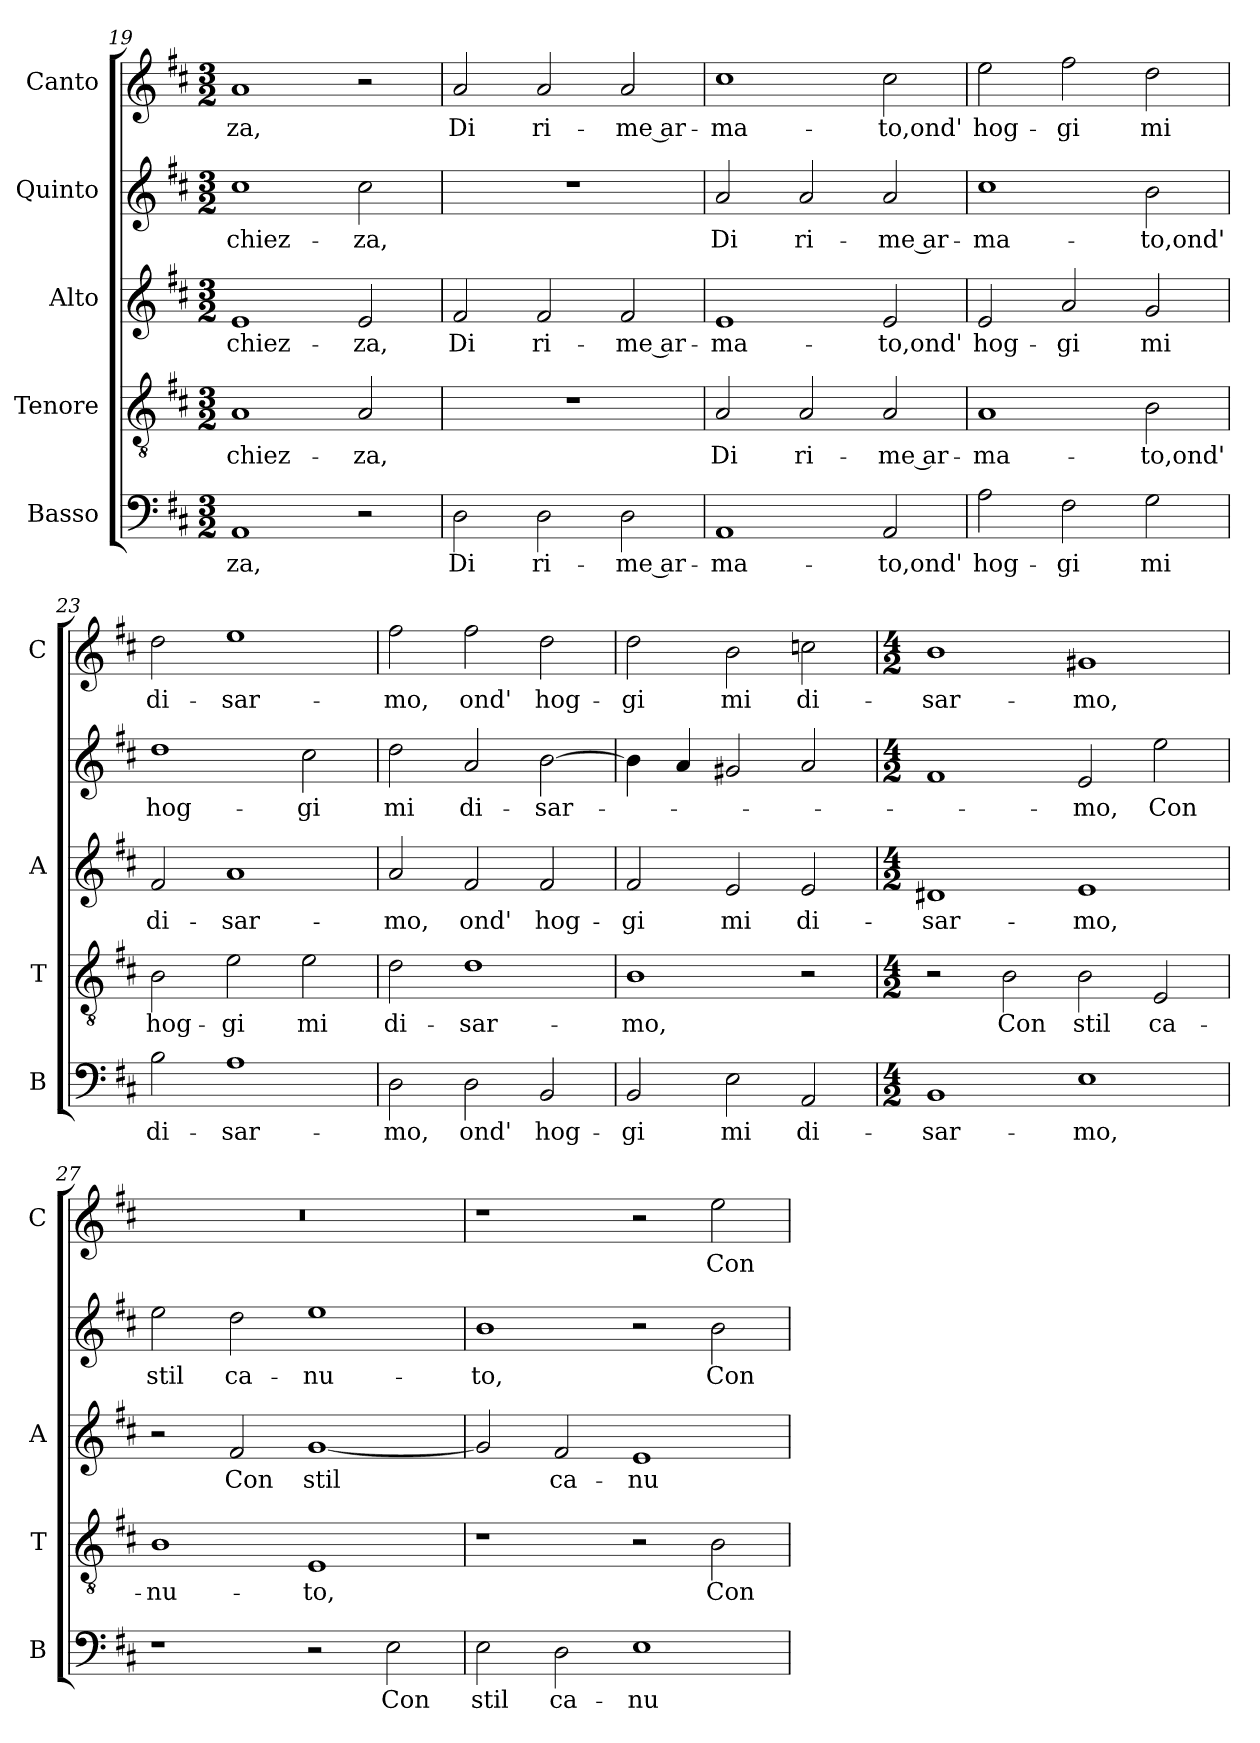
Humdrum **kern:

**kern	**text	**kern	**text	**kern	**text	**kern	**text	**kern	**text
*part5	*part5	*part4	*part4	*part3	*part3	*part2	*part2	*part1	*part1
*staff5	*staff5	*staff4	*staff4	*staff3	*staff3	*staff2	*staff2	*staff1	*staff1
*I"Basso	*	*I"Tenore	*	*I"Alto	*	*I"Quinto	*	*I"Canto	*
*I'B	*	*I'T	*	*I'A	*	*	*	*I'C	*
*clefF4	*	*clefGv2	*	*clefG2	*	*clefG2	*	*clefG2	*
*k[f#c#]	*	*k[f#c#]	*	*k[f#c#]	*	*k[f#c#]	*	*k[f#c#]	*
*D:	*	*D:	*	*D:	*	*D:	*	*D:	*
*M3/2	*	*M3/2	*	*M3/2	*	*M3/2	*	*M3/2	*
=19	=19	=19	=19	=19	=19	=19	=19	=19	=19
!	!LO:LY:b	!	!LO:LY:b	!	!LO:LY:b	!	!LO:LY:b	!	!LO:LY:b
1AA	-za,	1A	-chiez-	1e	-chiez-	1cc#	-chiez-	1a	-za,
!	!	!	!LO:LY:b	!	!LO:LY:b	!	!LO:LY:b	!	!
2r	.	2A/	-za,	2e/	-za,	2cc#\	-za,	2r	.
=20	=20	=20	=20	=20	=20	=20	=20	=20	=20
!	!LO:LY:b	!	!	!	!LO:LY:b	!	!	!	!LO:LY:b
2D\	Di	1.r	.	2f#/	Di	1.r	.	2a/	Di
!	!LO:LY:b	!	!	!	!LO:LY:b	!	!	!	!LO:LY:b
2D\	ri-	.	.	2f#/	ri-	.	.	2a/	ri-
!	!LO:LY:b	!	!	!	!LO:LY:b	!	!	!	!LO:LY:b
2D\	-me ar-	.	.	2f#/	-me ar-	.	.	2a/	-me ar-
=21	=21	=21	=21	=21	=21	=21	=21	=21	=21
!	!LO:LY:b	!	!LO:LY:b	!	!LO:LY:b	!	!LO:LY:b	!	!LO:LY:b
1AA	-ma-	2A/	Di	1e	-ma-	2a/	Di	1cc#	-ma-
!	!	!	!LO:LY:b	!	!	!	!LO:LY:b	!	!
.	.	2A/	ri-	.	.	2a/	ri-	.	.
!	!LO:LY:b	!	!LO:LY:b	!	!LO:LY:b	!	!LO:LY:b	!	!LO:LY:b
2AA/	-to,ond'	2A/	-me ar-	2e/	-to,ond'	2a/	-me ar-	2cc#\	-to,ond'
=22	=22	=22	=22	=22	=22	=22	=22	=22	=22
!	!LO:LY:b	!	!LO:LY:b	!	!LO:LY:b	!	!LO:LY:b	!	!LO:LY:b
2A\	hog-	1A	-ma-	2e/	hog-	1cc#	-ma-	2ee\	hog-
!	!LO:LY:b	!	!	!	!LO:LY:b	!	!	!	!LO:LY:b
2F#\	-gi	.	.	2a/	-gi	.	.	2ff#\	-gi
!	!LO:LY:b	!	!LO:LY:b	!	!LO:LY:b	!	!LO:LY:b	!	!LO:LY:b
2G\	mi	2B\	-to,ond'	2g/	mi	2b\	-to,ond'	2dd\	mi
=23	=23	=23	=23	=23	=23	=23	=23	=23	=23
!	!LO:LY:b	!	!LO:LY:b	!	!LO:LY:b	!	!LO:LY:b	!	!LO:LY:b
2B\	di-	2B\	hog-	2f#/	di-	1dd	hog-	2dd\	di-
!	!LO:LY:b	!	!LO:LY:b	!	!LO:LY:b	!	!	!	!LO:LY:b
1A	-sar-	2e\	-gi	1a	-sar-	.	.	1ee	-sar-
!	!	!	!LO:LY:b	!	!	!	!LO:LY:b	!	!
.	.	2e\	mi	.	.	2cc#\	-gi	.	.
!!LO:PB:g=z
=24	=24	=24	=24	=24	=24	=24	=24	=24	=24
!	!LO:LY:b	!	!LO:LY:b	!	!LO:LY:b	!	!LO:LY:b	!	!LO:LY:b
2D\	-mo,	2d\	di-	2a/	-mo,	2dd\	mi	2ff#\	-mo,
!	!LO:LY:b	!	!LO:LY:b	!	!LO:LY:b	!	!LO:LY:b	!	!LO:LY:b
2D\	ond'	1d	-sar-	2f#/	ond'	2a/	di-	2ff#\	ond'
!	!LO:LY:b	!	!	!	!LO:LY:b	!	!LO:LY:b	!	!LO:LY:b
2BB/	hog-	.	.	2f#/	hog-	[2b\	-sar-	2dd\	hog-
=25	=25	=25	=25	=25	=25	=25	=25	=25	=25
!	!LO:LY:b	!	!LO:LY:b	!	!LO:LY:b	!	!	!	!LO:LY:b
2BB/	-gi	1B	-mo,	2f#/	-gi	4b\]	.	2dd\	-gi
.	.	.	.	.	.	4a/	.	.	.
!	!LO:LY:b	!	!	!	!LO:LY:b	!	!	!	!LO:LY:b
2E\	mi	.	.	2e/	mi	2g#X/	.	2b\	mi
!	!LO:LY:b	!	!	!	!LO:LY:b	!	!	!	!LO:LY:b
2AA/	di-	2r	.	2e/	di-	2a/	.	2ccn\	di-
=26	=26	=26	=26	=26	=26	=26	=26	=26	=26
*M4/2	*	*M4/2	*	*M4/2	*	*M4/2	*	*M4/2	*
!	!LO:LY:b	!	!	!	!LO:LY:b	!	!	!	!LO:LY:b
1BB	-sar-	2r	.	1d#X	-sar-	1f#	.	1b	-sar-
!	!	!	!LO:LY:b	!	!	!	!	!	!
.	.	2B\	Con	.	.	.	.	.	.
!	!LO:LY:b	!	!LO:LY:b	!	!LO:LY:b	!	!LO:LY:b	!	!LO:LY:b
1E	-mo,	2B\	stil	1e	-mo,	2e/	-mo,	1g#X	-mo,
!	!	!	!LO:LY:b	!	!	!	!LO:LY:b	!	!
.	.	2E/	ca-	.	.	2ee\	Con	.	.
=27	=27	=27	=27	=27	=27	=27	=27	=27	=27
!	!	!	!LO:LY:b	!	!	!	!LO:LY:b	!	!
1r	.	1B	-nu-	2r	.	2ee\	stil	0r	.
!	!	!	!	!	!LO:LY:b	!	!LO:LY:b	!	!
.	.	.	.	2f#/	Con	2dd\	ca-	.	.
!	!	!	!LO:LY:b	!	!LO:LY:b	!	!LO:LY:b	!	!
2r	.	1E	-to,	[1g	stil	1ee	-nu-	.	.
!	!LO:LY:b	!	!	!	!	!	!	!	!
2E\	Con	.	.	.	.	.	.	.	.
=28	=28	=28	=28	=28	=28	=28	=28	=28	=28
!	!LO:LY:b	!	!	!	!	!	!LO:LY:b	!	!
2E\	stil	1r	.	2g/]	.	1b	-to,	1r	.
!	!LO:LY:b	!	!	!	!LO:LY:b	!	!	!	!
2D\	ca-	.	.	2f#/	ca-	.	.	.	.
!	!LO:LY:b	!	!	!	!LO:LY:b	!	!	!	!
1E	-nu-	2r	.	1e	-nu-	2r	.	2r	.
!	!	!	!LO:LY:b	!	!	!	!LO:LY:b	!	!LO:LY:b
.	.	2B\	Con	.	.	2b\	Con	2ee\	Con
=	=	=	=	=	=	=	=	=	=
*-	*-	*-	*-	*-	*-	*-	*-	*-	*-
